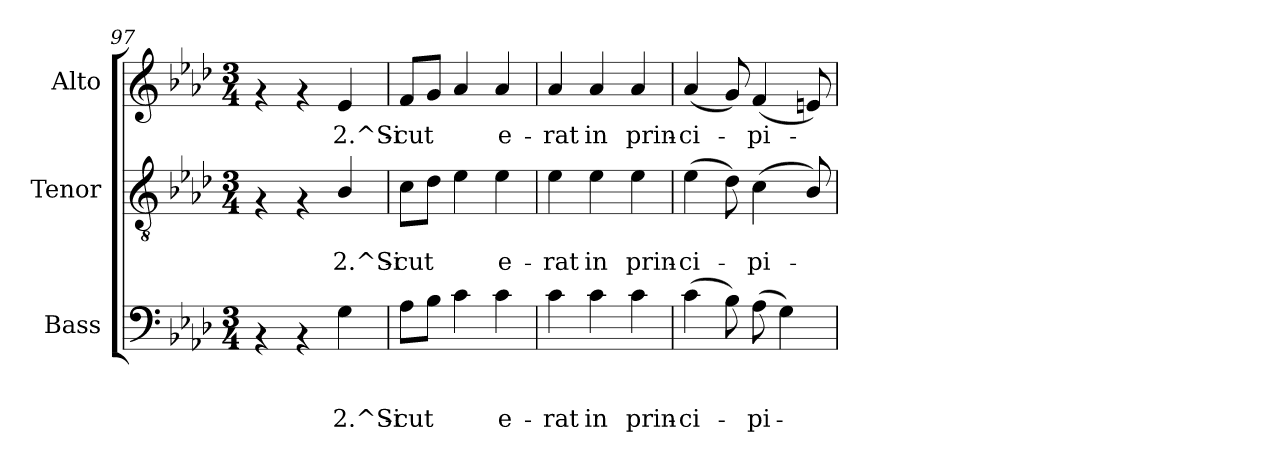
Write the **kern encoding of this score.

**kern	**text	**text	**text	**kern	**text	**text	**kern	**text
*part3	*part3	*part3	*part3	*part2	*part2	*part2	*part1	*part1
*staff3	*staff3	*staff3	*staff3	*staff2	*staff2	*staff2	*staff1	*staff1
*I"Bass	*	*	*	*I"Tenor	*	*	*I"Alto	*
*I'B.	*	*	*	*I'T.	*	*	*I'A.	*
!!LO:PB:g=z
*clefF4	*	*	*	*clefGv2	*	*	*clefG2	*
*ITrd-3c-5	*	*	*	*ITrd-3c-5	*	*	*ITrd2c3	*
*k[b-e-a-d-g-]	*	*	*	*k[b-e-a-d-g-]	*	*	*k[b-]	*
*D-:	*	*	*	*D-:	*	*	*F:	*
*M3/4	*	*	*	*M3/4	*	*	*M3/4	*
=97	=97	=97	=97	=97	=97	=97	=97	=97
4rAA	.	.	.	4rF	.	.	4rf	.
4rAA	.	.	.	4rF	.	.	4rf	.
!	!	!	!LO:LY:b	!	!	!LO:LY:b	!	!LO:LY:b:rj
4c\	.	.	2.^Si-	4e-/	.	2.^Si-	4c/	2.^Si-
=98	=98	=98	=98	=98	=98	=98	=98	=98
!	!	!	!LO:LY:b	!	!	!LO:LY:b	!	!LO:LY:b:rj
8d-\L	.	.	-cut	8f\L	.	-cut	8d/L	-cut
8e-\J	.	.	.	8g-\J	.	.	8e/J	.
4f\	.	.	.	4a-\	.	.	4f/	.
!	!	!	!LO:LY:b	!	!	!LO:LY:b	!	!LO:LY:b:rj
4f\	.	.	e-	4a-\	.	e-	4f/	e-
=99	=99	=99	=99	=99	=99	=99	=99	=99
!	!	!	!LO:LY:b	!	!	!LO:LY:b	!	!LO:LY:b:rj
4f\	.	.	-rat	4a-\	.	-rat	4f/	-rat
!	!	!	!LO:LY:b	!	!	!LO:LY:b	!	!LO:LY:b:rj
4f\	.	.	in	4a-\	.	in	4f/	in
!	!	!	!LO:LY:b	!	!	!LO:LY:b	!	!LO:LY:b:rj
4f\	.	.	prin-	4a-\	.	prin-	4f/	prin-
=100	=100	=100	=100	=100	=100	=100	=100	=100
!	!	!	!LO:LY:b	!	!	!LO:LY:b	!	!LO:LY:b:rj
(>4f\	.	.	-ci-	(>4a-\	.	-ci-	(<4f/	-ci-
8e-\)	.	.	.	8g-\)	.	.	8e/)	.
!	!	!	!LO:LY:b	!	!	!LO:LY:b	!	!LO:LY:b:rj
(>8d-\	.	.	-pi-	(>4f\	.	-pi-	(<4d/	-pi-
4c\)	.	.	.	.	.	.	.	.
.	.	.	.	8e-/)	.	.	8c#X/)	.
=	=	=	=	=	=	=	=	=
*-	*-	*-	*-	*-	*-	*-	*-	*-
